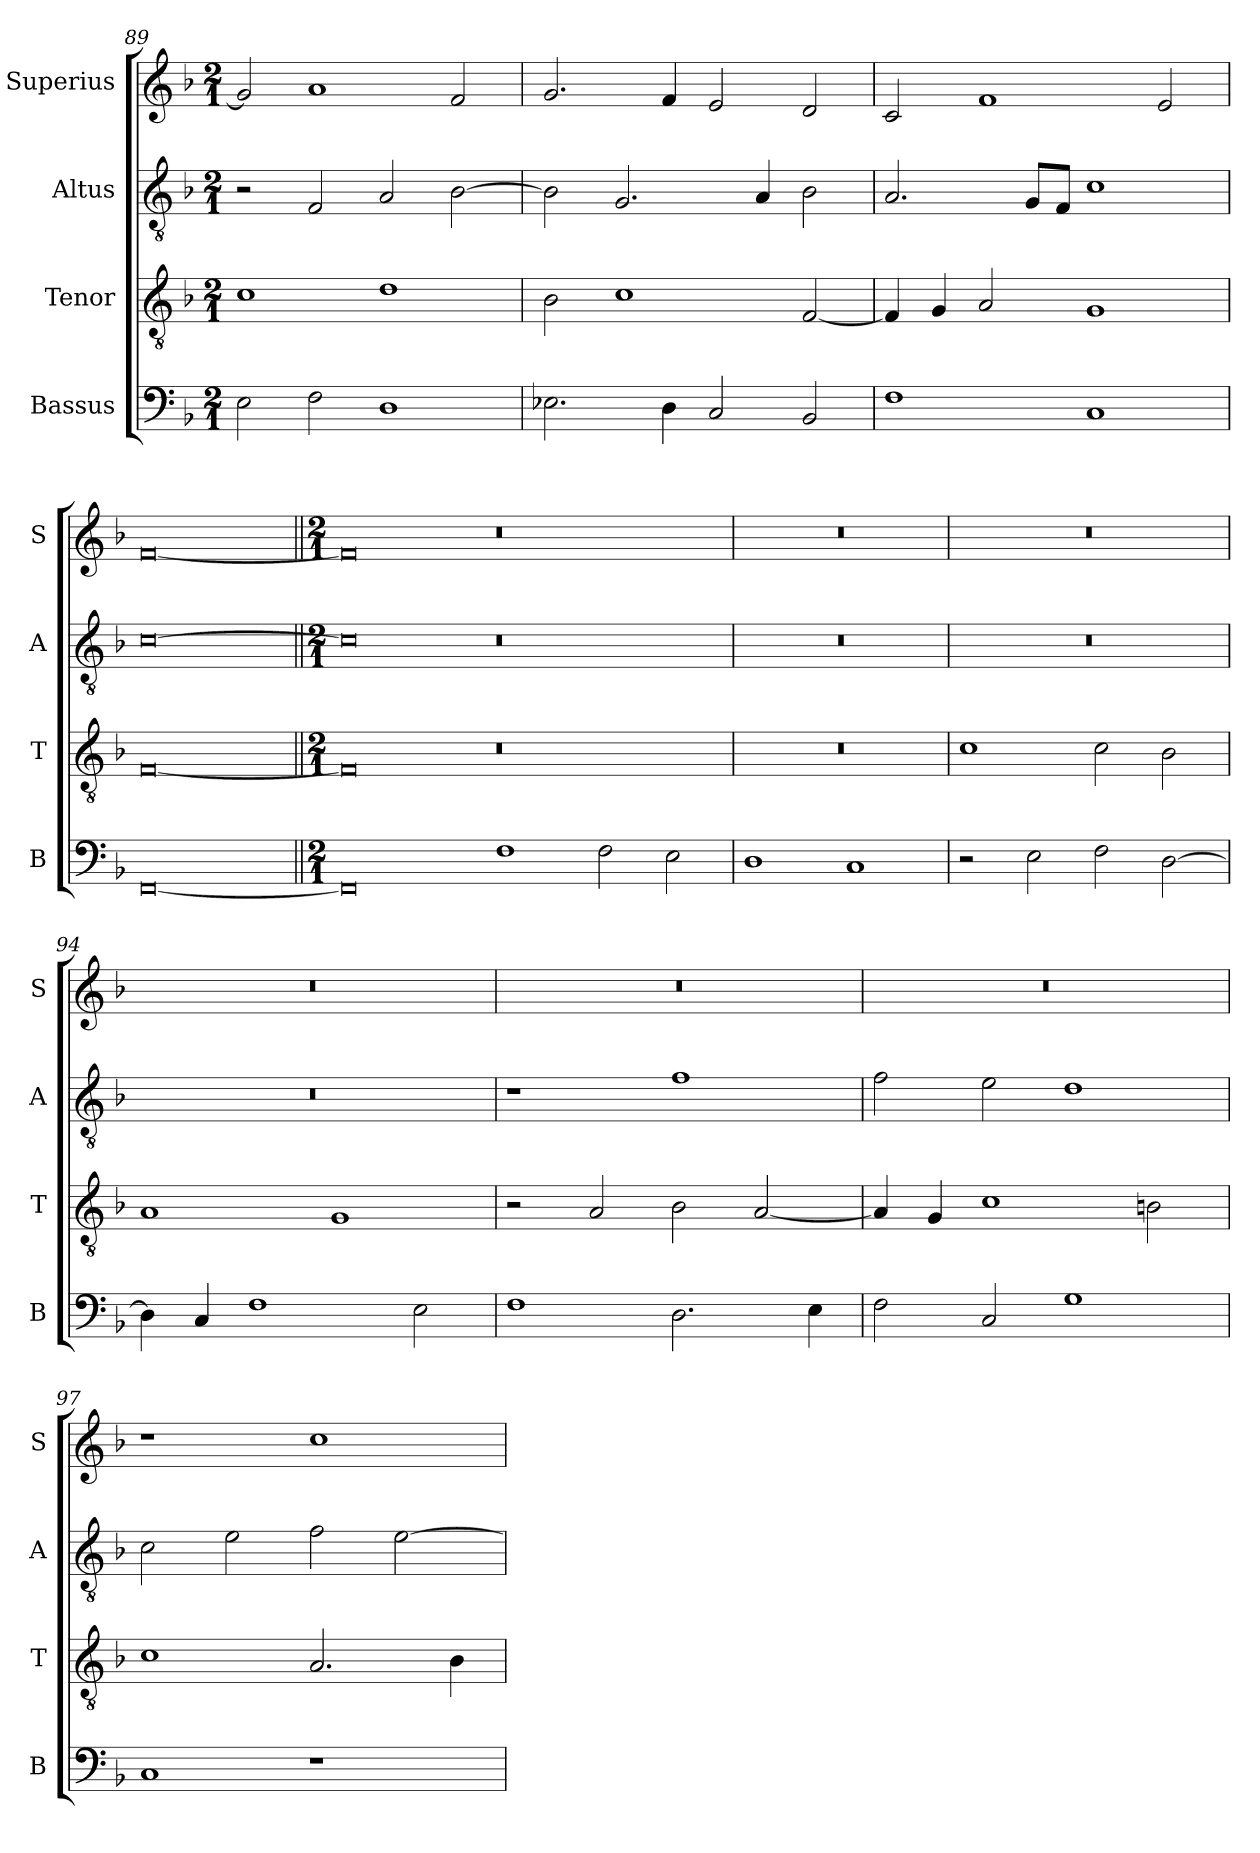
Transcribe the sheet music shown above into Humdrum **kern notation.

**kern	**kern	**kern	**kern
*part4	*part3	*part2	*part1
*staff4	*staff3	*staff2	*staff1
*I"Bassus	*I"Tenor	*I"Altus	*I"Superius
*I'B	*I'T	*I'A	*I'S
*clefF4	*clefGv2	*clefGv2	*clefG2
*k[b-]	*k[b-]	*k[b-]	*k[b-]
*F:	*F:	*F:	*F:
*M2/1	*M2/1	*M2/1	*M2/1
=89	=89	=89	=89
2E	1c	2r	2g]
2F	.	2F	1a
1D	1d	2A	.
.	.	[2B-	2f
=90	=90	=90	=90
2.E-X	2B-	2B-]	2.g
.	1c	2.G	.
4D	.	.	4f
2C	.	.	2e
.	.	4A	.
2BB-	[2F	2B-	2d
=91	=91	=91	=91
1F	4F]	2.A	2c
.	4G	.	.
.	2A	.	1f
.	.	8GL	.
.	.	8FJ	.
1C	1G	1c	.
.	.	.	2e
=	=	=	=
[0FF	[0F	[0c	[0f
=||	=||	=||	=||
*M2/1	*M2/1	*M2/1	*M2/1
0FF]	0F]	0c]	0f]
1F	0r	0r	0r
2F	.	.	.
2E	.	.	.
=92	=92	=92	=92
1D	0r	0r	0r
1C	.	.	.
=93	=93	=93	=93
2r	1c	0r	0r
2E	.	.	.
2F	2c	.	.
[2D	2B-	.	.
=94	=94	=94	=94
4D]	1A	0r	0r
4C	.	.	.
1F	.	.	.
.	1G	.	.
2E	.	.	.
=95	=95	=95	=95
1F	2r	1r	0r
.	2A	.	.
2.D	2B-	1f	.
.	[2A	.	.
4E	.	.	.
=96	=96	=96	=96
2F	4A]	2f	0r
.	4G	.	.
2C	1c	2e	.
1G	.	1d	.
.	2Bn	.	.
=97	=97	=97	=97
1C	1c	2c	1r
.	.	2e	.
1r	2.A	2f	1cc
.	.	[2e	.
.	4B-	.	.
=	=	=	=
*-	*-	*-	*-
